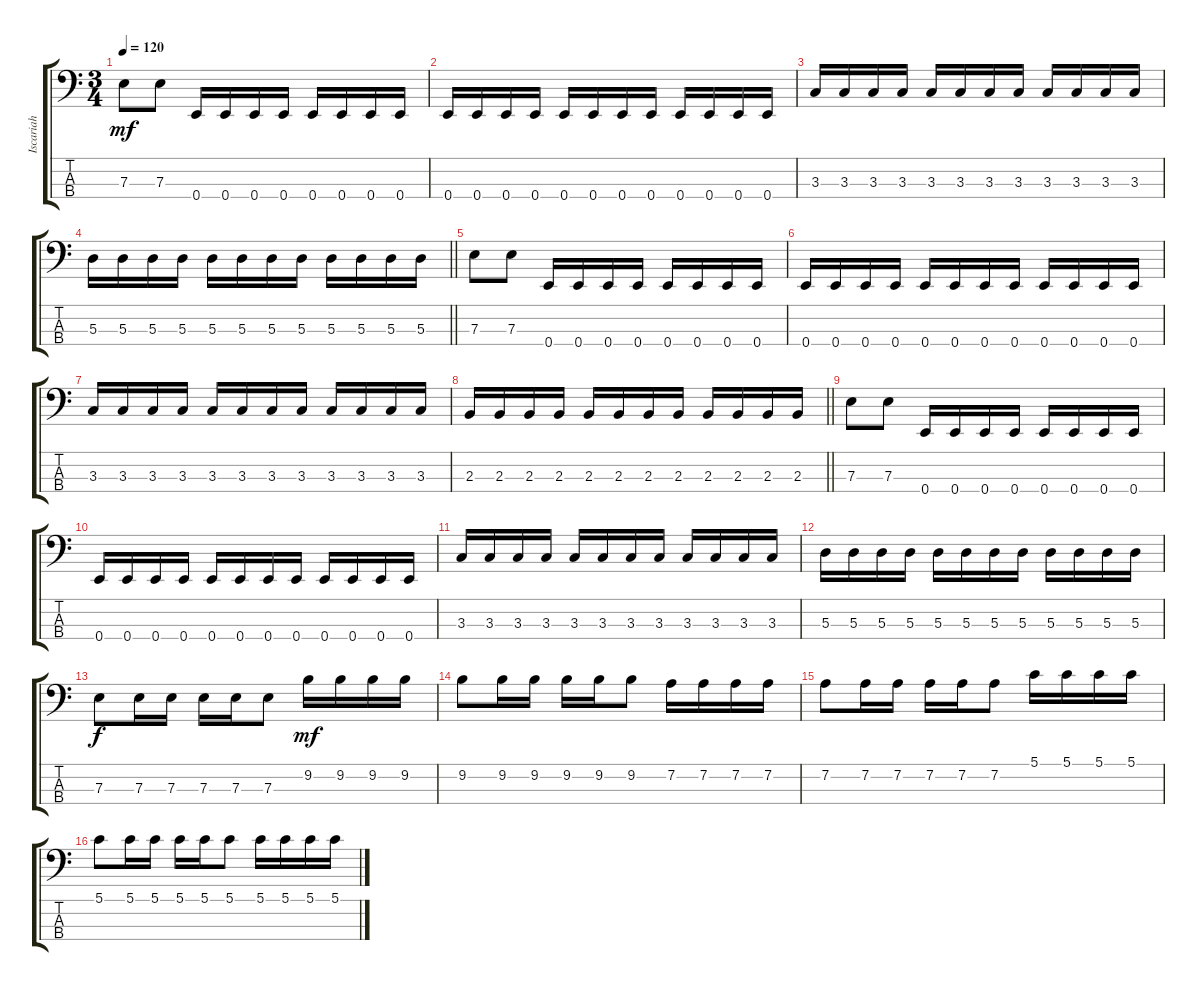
\track ("Iscariah" "Iscariah") {instrument electricbasspick}
\staff {score tabs}
\tuning (G2 D2 A1 E1) {hide}
\ts (3 4)
\tempo 120
\clef f4
\ks c
7.3.8{dy mf} 7.3.8 0.4.16 0.4.16 0.4.16 0.4.16 0.4.16 0.4.16 0.4.16 0.4.16 |
0.4.16 0.4.16 0.4.16 0.4.16 0.4.16 0.4.16 0.4.16 0.4.16 0.4.16 0.4.16 0.4.16 0.4.16 |
3.3.16 3.3.16 3.3.16 3.3.16 3.3.16 3.3.16 3.3.16 3.3.16 3.3.16 3.3.16 3.3.16 3.3.16 |
\barLineRight lightlight
5.3.16 5.3.16 5.3.16 5.3.16 5.3.16 5.3.16 5.3.16 5.3.16 5.3.16 5.3.16 5.3.16 5.3.16 |
7.3.8 7.3.8 0.4.16 0.4.16 0.4.16 0.4.16 0.4.16 0.4.16 0.4.16 0.4.16 |
0.4.16 0.4.16 0.4.16 0.4.16 0.4.16 0.4.16 0.4.16 0.4.16 0.4.16 0.4.16 0.4.16 0.4.16 |
3.3.16 3.3.16 3.3.16 3.3.16 3.3.16 3.3.16 3.3.16 3.3.16 3.3.16 3.3.16 3.3.16 3.3.16 |
\barLineRight lightlight
2.3.16 2.3.16 2.3.16 2.3.16 2.3.16 2.3.16 2.3.16 2.3.16 2.3.16 2.3.16 2.3.16 2.3.16 |
7.3.8 7.3.8 0.4.16 0.4.16 0.4.16 0.4.16 0.4.16 0.4.16 0.4.16 0.4.16 |
0.4.16 0.4.16 0.4.16 0.4.16 0.4.16 0.4.16 0.4.16 0.4.16 0.4.16 0.4.16 0.4.16 0.4.16 |
3.3.16 3.3.16 3.3.16 3.3.16 3.3.16 3.3.16 3.3.16 3.3.16 3.3.16 3.3.16 3.3.16 3.3.16 |
5.3.16 5.3.16 5.3.16 5.3.16 5.3.16 5.3.16 5.3.16 5.3.16 5.3.16 5.3.16 5.3.16 5.3.16 |
7.3.8{dy f} 7.3.16 7.3.16 7.3.16 7.3.16 7.3.8 9.2.16{dy mf} 9.2.16 9.2.16 9.2.16 |
9.2.8 9.2.16 9.2.16 9.2.16 9.2.16 9.2.8 7.2.16 7.2.16 7.2.16 7.2.16 |
7.2.8 7.2.16 7.2.16 7.2.16 7.2.16 7.2.8 5.1.16 5.1.16 5.1.16 5.1.16 |
5.1.8 5.1.16 5.1.16 5.1.16 5.1.16 5.1.8 5.1.16 5.1.16 5.1.16 5.1.16
